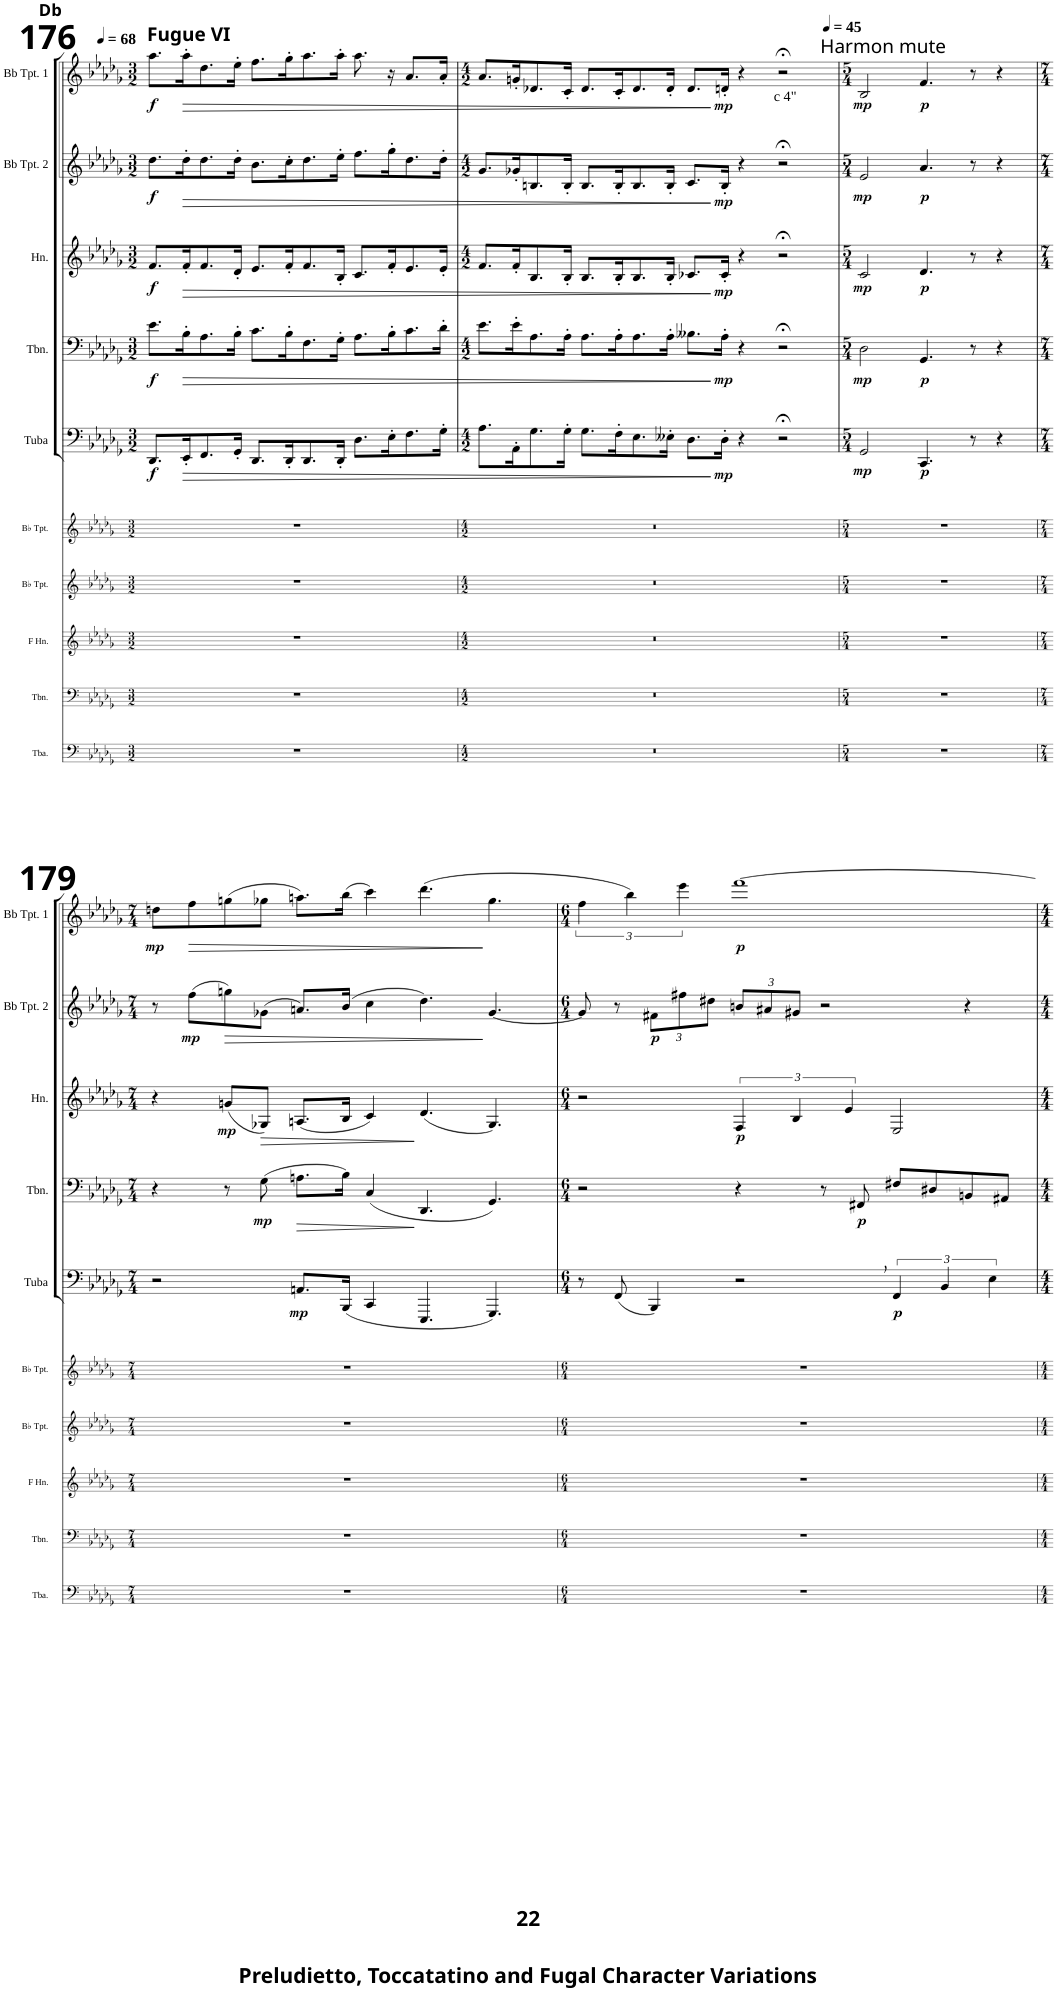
**kern	**kern	**kern	**kern	**kern	**kern	**dynam	**kern	**dynam	**kern	**dynam	**kern	**dynam	**kern	**dynam
*part10	*part9	*part8	*part7	*part6	*part5	*part5	*part4	*part4	*part3	*part3	*part2	*part2	*part1	*part1
*staff10	*staff9	*staff8	*staff7	*staff6	*staff5	*staff5	*staff4	*staff4	*staff3	*staff3	*staff2	*staff2	*staff1	*staff1
*I"Tuba	*I"Trombone	*I"Horn in F	*I"Bb Trumpet	*I"Bb Trumpet	*I"Tuba	*	*I"Trombone	*	*I"Horn in F	*	*I"Trumpet in Bb 2	*	*I"Trumpet in Bb 1	*
*I'Tba.	*I'Tbn.	*	*I'Bb Tpt.	*I'Bb Tpt.	*I'Tuba	*	*I'Tbn.	*	*I'Hn.	*	*	*	*	*
!!LO:PB:g=z
*clefF4	*clefF4	*clefG2	*clefG2	*clefG2	*clefF4	*	*clefF4	*	*clefG2	*	*clefG2	*	*clefG2	*
*	*	*ITrd4c7	*ITrd1c2	*ITrd1c2	*	*	*	*	*ITrd4c7	*	*ITrd1c2	*	*ITrd1c2	*
*k[b-e-a-d-g-]	*k[b-e-a-d-g-]	*k[b-e-a-d-g-]	*k[b-e-a-d-g-]	*k[b-e-a-d-g-]	*k[b-e-a-d-g-]	*	*k[b-e-a-d-g-]	*	*k[b-e-a-d-g-]	*	*k[b-e-a-d-g-]	*	*k[b-e-a-d-g-]	*
*M3/2	*M3/2	*M3/2	*M3/2	*M3/2	*M3/2	*	*M3/2	*	*M3/2	*	*M3/2	*	*M3/2	*
*MM68	*MM68	*MM68	*MM68	*MM68	*MM68	*	*MM68	*	*MM68	*	*MM68	*	*MM68	*
=176	=176	=176	=176	=176	=176	=176	=176	=176	=176	=176	=176	=176	=176	=176
!	!	!	!	!	!	!	!	!	!	!	!	!	!LO:TX:a:B:t=Db	!
!	!	!	!	!	!	!	!	!	!	!	!	!	!LO:TX:a:B:t=Fugue VI	!
!	!	!	!	!	!	!LO:DY:b	!	!LO:DY:b	!	!LO:DY:b	!	!LO:DY:b	!	!LO:DY:b
1.r	1.r	1.r	1.r	1.r	8.DD-/L	f	8.e-\L	f	8.f/L	f	8.dd-\L	f	8.aa-\L	f
!	!	!	!	!	!	!LO:HP:b	!	!LO:HP:b	!	!LO:HP:b	!	!LO:HP:b	!	!LO:HP:b
.	.	.	.	.	16EE-'/K	>	16B-'\K	>	16f'/K	>	16dd-'\K	>	16aa-'\K	>
.	.	.	.	.	8.FF/	.	8.A-\	.	8.f/	.	8.dd-\	.	8.dd-\	.
.	.	.	.	.	16GG-'/Jk	.	16B-'\Jk	.	16d-'/Jk	.	16dd-'\Jk	.	16ee-'\Jk	.
.	.	.	.	.	8.DD-/L	.	8.c\L	.	8.e-/L	.	8.b-\L	.	8.ff\L	.
.	.	.	.	.	16DD-'/K	.	16B-'\K	.	16f'/K	.	16cc'\K	.	16gg-'\K	.
.	.	.	.	.	8.DD-/	.	8.F\	.	8.f/	.	8.dd-\	.	8.aa-\	.
.	.	.	.	.	16DD-'/Jk	.	16G-'\Jk	.	16B-'/Jk	.	16ee-'\Jk	.	16aa-'\Jk	.
.	.	.	.	.	8.D-\L	.	8.A-\L	.	8.c/L	.	8.ff\L	.	8.aa-\	.
.	.	.	.	.	16E-'\K	.	16B-'\K	.	16f'/K	.	16gg-'\K	.	16r	.
.	.	.	.	.	8.F\	.	8.c\	.	8.e-/	.	8.dd-\	.	8.a-/L	.
.	.	.	.	.	16G-'\Jk	.	16d-'\Jk	.	16e-'/Jk	.	16dd-'\Jk	.	16a-'/Jk	.
=177	=177	=177	=177	=177	=177	=177	=177	=177	=177	=177	=177	=177	=177	=177
*M4/2	*M4/2	*M4/2	*M4/2	*M4/2	*M4/2	*	*M4/2	*	*M4/2	*	*M4/2	*	*M4/2	*
0r	0r	0r	0r	0r	8.A-\L	.	8.e-\L	.	8.f/L	.	8.g-/L	.	8.a-/L	.
.	.	.	.	.	16AA-'\K	.	16e-'\K	.	16f'/K	.	16g-X'/K	.	16gn'/K	.
.	.	.	.	.	8.G-\	.	8.A-\	.	8.B-/	.	8.Bn/	.	8.d-X/	.
.	.	.	.	.	16G-'\Jk	.	16A-'\Jk	.	16B-'/Jk	.	16B'/Jk	.	16c'/Jk	.
.	.	.	.	.	8.G-\L	.	8.A-\L	.	8.B-/L	.	8.B/L	.	8.d-/L	.
.	.	.	.	.	16F'\K	.	16A-'\K	.	16B-'/K	.	16B'/K	.	16c'/K	.
.	.	.	.	.	8.E-\	.	8.A-\	.	8.B-/	.	8.B/	.	8.d-/	.
.	.	.	.	.	16E--X'\Jk	.	16A-'\Jk	.	16B-'/Jk	.	16B'/Jk	.	16d-'/Jk	.
.	.	.	.	.	8.D-\L	.	8.B--X\L	.	8.c-X/L	.	8.c/L	.	8.d-/L	.
!	!	!	!	!	!	!LO:DY:n=1:b	!	!LO:DY:n=1:b	!	!LO:DY:n=1:b	!	!LO:DY:n=1:b	!	!LO:DY:n=1:b
.	.	.	.	.	16D-'\Jk	] mp	16A-'\Jk	] mp	16c-'/Jk	] mp	16B'/Jk	] mp	16dn'/Jk	] mp
.	.	.	.	.	4r	.	4r	.	4r	.	4r	.	4r	.
!	!	!	!	!	!	!	!	!	!	!	!	!	!LO:TX:a:t=c 4"	!
.	.	.	.	.	2r;<	.	2r;<	.	2r;<	.	2r;<	.	2r;<	.
=178	=178	=178	=178	=178	=178	=178	=178	=178	=178	=178	=178	=178	=178	=178
*k[b-e-a-d-g-]	*k[b-e-a-d-g-]	*k[b-e-a-d-g-]	*k[b-e-a-d-g-]	*k[b-e-a-d-g-]	*k[b-e-a-d-g-]	*	*k[b-e-a-d-g-]	*	*k[b-e-a-d-g-]	*	*k[b-e-a-d-g-]	*	*k[b-e-a-d-g-]	*
*M5/4	*M5/4	*M5/4	*M5/4	*M5/4	*M5/4	*	*M5/4	*	*M5/4	*	*M5/4	*	*M5/4	*
*	*	*	*	*	*	*	*	*	*	*	*	*	*MM45	*
!	!	!	!	!	!	!	!	!	!	!	!	!	!LO:TX:a:t=Harmon mute	!
!	!	!	!	!	!	!LO:DY:b	!	!LO:DY:b	!	!LO:DY:b	!	!LO:DY:b	!	!LO:DY:b
4%5r	4%5r	4%5r	4%5r	4%5r	2GG-/	mp	2D-\	mp	2c/	mp	2e-/	mp	2B-/	mp
!	!	!	!	!	!	!LO:DY:b	!	!LO:DY:b	!	!LO:DY:b	!	!LO:DY:b	!	!LO:DY:b
.	.	.	.	.	4.CC/	p	4.GG-/	p	4.d-/	p	4.a-/	p	4.f/	p
.	.	.	.	.	8r	.	8r	.	8r	.	8r	.	8r	.
.	.	.	.	.	4r	.	4r	.	4r	.	4r	.	4r	.
!!LO:LB:g=z
=179	=179	=179	=179	=179	=179	=179	=179	=179	=179	=179	=179	=179	=179	=179
*M7/4	*M7/4	*M7/4	*M7/4	*M7/4	*M7/4	*	*M7/4	*	*M7/4	*	*M7/4	*	*M7/4	*
!	!	!	!	!	!	!	!	!	!	!	!	!	!	!LO:DY:b
1..r	1..r	1..r	1..r	1..r	2r	.	4r	.	4r	.	8r	.	8ddn\L	mp
!	!	!	!	!	!	!	!	!	!	!	!	!LO:DY:b	!	!LO:HP:b
.	.	.	.	.	.	.	.	.	.	.	(8ff\L	mp	8ff\	>
!	!	!	!	!	!	!	!	!	!	!LO:DY:b	!	!LO:HP:b	!	!
.	.	.	.	.	.	.	8r	.	(8gn/L	mp	8ggn\)	>	(8ggn\	.
!	!	!	!	!	!	!	!	!LO:DY:b	!	!LO:HP:b	!	!	!	!
.	.	.	.	.	.	.	(8G-\	mp	8G-X/J)	>	(8g-X\J	.	8gg-X\J	.
!	!	!	!	!	!	!LO:DY:b	!	!LO:HP:b	!	!	!	!	!	!
.	.	.	.	.	8.AAn/L	mp	8.An\L	>	(8.An/L	.	8.an/L)	.	8.aan\L)	.
.	.	.	.	.	(16BBB-/Jk	.	16B-\Jk)	.	16B-/Jk	.	(16b-/Jk	.	(16bb-\Jk	.
.	.	.	.	.	4CC/	.	(4C/	.	4c/)	.	4cc\	.	4ccc\)	.
.	.	.	.	.	4.EEE-/	.	4.DD-/	]	(4.d-/	]	4.dd-\)	.	(4.ddd-\	.
.	.	.	.	.	4.GGG-/)	.	4.GG-/)	.	4.G-/)	.	[4.g-/	]	4.gg-\	]
=180	=180	=180	=180	=180	=180	=180	=180	=180	=180	=180	=180	=180	=180	=180
*M6/4	*M6/4	*M6/4	*M6/4	*M6/4	*M6/4	*	*M6/4	*	*M6/4	*	*M6/4	*	*M6/4	*
1.r	1.r	1.r	1.r	1.r	8r	.	2r	.	2r	.	8g-/]	.	6ff\	.
.	.	.	.	.	(8FF/	.	.	.	.	.	8r	.	.	.
.	.	.	.	.	.	.	.	.	.	.	.	.	6bb-\)	.
*	*	*	*	*	*	*	*	*	*	*	*Xbrackettup	*	*	*
!	!	!	!	!	!	!	!	!	!	!	!	!LO:DY:b	!	!
.	.	.	.	.	4BBB-/)	.	.	.	.	.	12f#X\L	p	.	.
.	.	.	.	.	.	.	.	.	.	.	12ff#X\	.	6eee-\	.
.	.	.	.	.	.	.	.	.	.	.	12dd#X\J	.	.	.
!	!	!	!	!	!	!	!	!	!	!LO:DY:b	!	!	!	!LO:DY:b
.	.	.	.	.	2r	.	4r	.	6F/	p	12bn/L	.	[1fff	p
.	.	.	.	.	.	.	.	.	.	.	12a#X/	.	.	.
.	.	.	.	.	.	.	.	.	6B-/	.	12g#X/J	.	.	.
.	.	.	.	.	.	.	8r	.	.	.	2r	.	.	.
.	.	.	.	.	.	.	.	.	6e-/	.	.	.	.	.
!	!	!	!	!	!	!	!	!LO:DY:b	!	!	!	!	!	!
.	.	.	.	.	.	.	8FF#X/	p	.	.	.	.	.	.
!	!	!	!	!	!	!LO:DY:b	!	!	!	!	!	!	!	!
.	.	.	.	.	6FF/	p	8F#X/L	.	2E-/	.	.	.	.	.
.	.	.	.	.	.	.	8D#X/	.	.	.	.	.	.	.
.	.	.	.	.	6BB-/	.	.	.	.	.	.	.	.	.
.	.	.	.	.	.	.	8BBn/	.	.	.	4r	.	.	.
.	.	.	.	.	6E-\	.	.	.	.	.	.	.	.	.
.	.	.	.	.	.	.	8AA#X/J	.	.	.	.	.	.	.
=	=	=	=	=	=	=	=	=	=	=	=	=	=	=
*-	*-	*-	*-	*-	*-	*-	*-	*-	*-	*-	*-	*-	*-	*-
